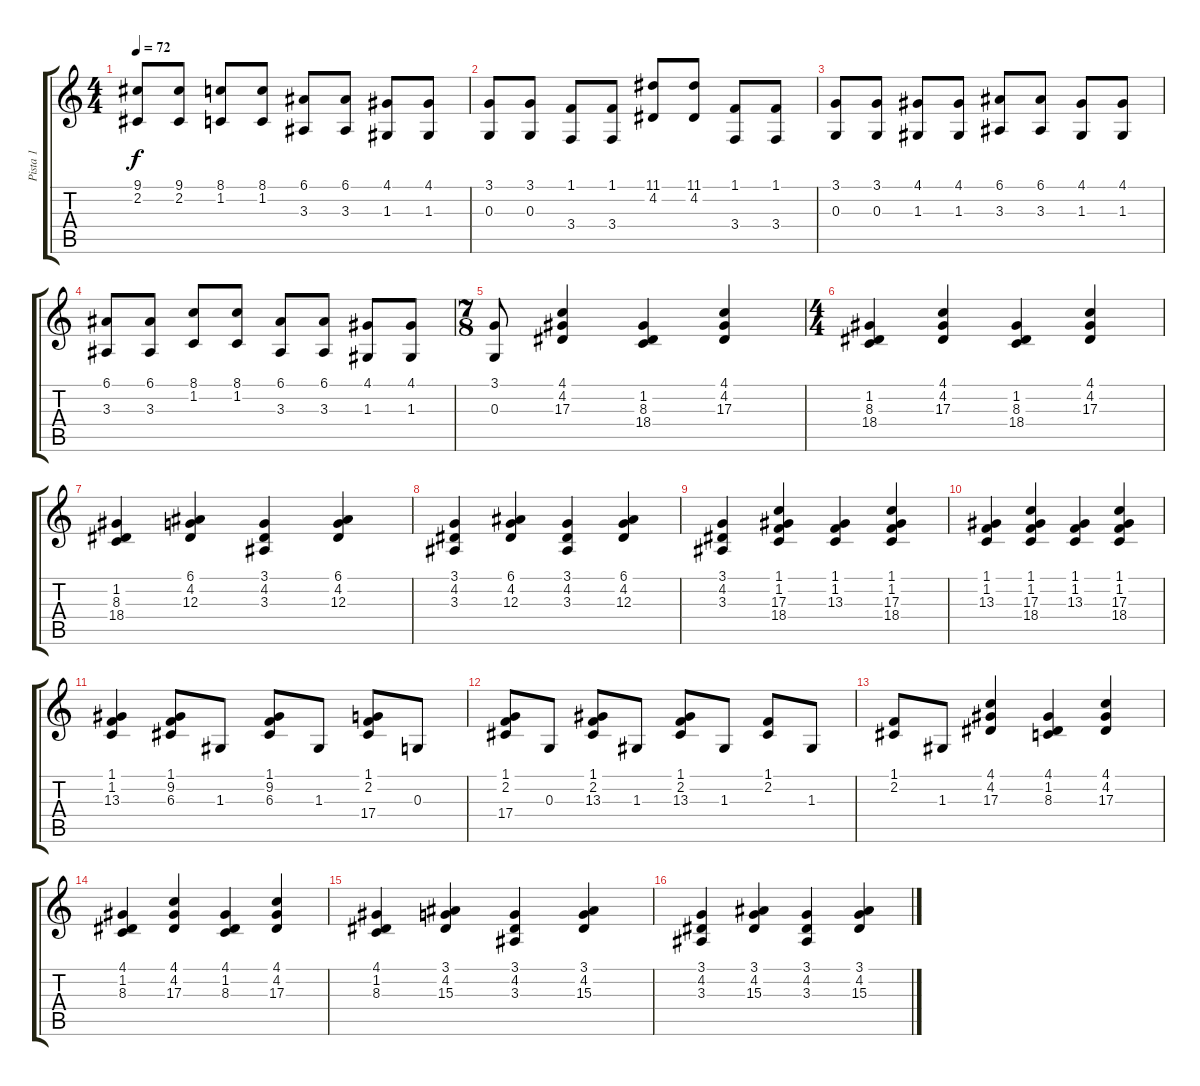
\track ("Pista 1" "Pista 1") {instrument acousticgrandpiano}
\staff {score tabs}
\tuning (E4 B3 G3 D3 A2 E2) {hide}
\ts (4 4)
\tempo 72
\clef g2
\ks c
(9.1 2.2).8{dy f} (9.1 2.2).8 (8.1 1.2).8 (8.1 1.2).8 (6.1 3.3).8 (6.1 3.3).8 (4.1 1.3).8 (4.1 1.3).8 |
(3.1 0.3).8 (3.1 0.3).8 (1.1 3.4).8 (1.1 3.4).8 (11.1 4.2).8 (11.1 4.2).8 (1.1 3.4).8 (1.1 3.4).8 |
(3.1 0.3).8 (3.1 0.3).8 (4.1 1.3).8 (4.1 1.3).8 (6.1 3.3).8 (6.1 3.3).8 (4.1 1.3).8 (4.1 1.3).8 |
(6.1 3.3).8 (6.1 3.3).8 (8.1 1.2).8 (8.1 1.2).8 (6.1 3.3).8 (6.1 3.3).8 (4.1 1.3).8 (4.1 1.3).8 |
\ts (7 8)
(3.1 0.3).8 (4.1 4.2 17.3).4 (1.2 8.3 18.4).4 (4.1 4.2 17.3).4 |
\ts (4 4)
(1.2 8.3 18.4).4 (4.1 4.2 17.3).4 (1.2 8.3 18.4).4 (4.1 4.2 17.3).4 |
(1.2 8.3 18.4).4 (6.1 4.2 12.3).4 (3.1 4.2 3.3).4 (6.1 4.2 12.3).4 |
(3.1 4.2 3.3).4 (6.1 4.2 12.3).4 (3.1 4.2 3.3).4 (6.1 4.2 12.3).4 |
(3.1 4.2 3.3).4 (1.1 1.2 17.3 18.4).4 (1.1 1.2 13.3).4 (1.1 1.2 17.3 18.4).4 |
(1.1 1.2 13.3).4 (1.1 1.2 17.3 18.4).4 (1.1 1.2 13.3).4 (1.1 1.2 17.3 18.4).4 |
(1.1 1.2 13.3).4 (1.1 9.2 6.3).8 1.3.8 (1.1 9.2 6.3).8 1.3.8 (1.1 2.2 17.4).8 0.3.8 |
(1.1 2.2 17.4).8 0.3.8 (1.1 2.2 13.3).8 1.3.8 (1.1 2.2 13.3).8 1.3.8 (1.1 2.2).8 1.3.8 |
(1.1 2.2).8 1.3.8 (4.1 4.2 17.3).4 (4.1 1.2 8.3).4 (4.1 4.2 17.3).4 |
(4.1 1.2 8.3).4 (4.1 4.2 17.3).4 (4.1 1.2 8.3).4 (4.1 4.2 17.3).4 |
(4.1 1.2 8.3).4 (3.1 4.2 15.3).4 (3.1 4.2 3.3).4 (3.1 4.2 15.3).4 |
(3.1 4.2 3.3).4 (3.1 4.2 15.3).4 (3.1 4.2 3.3).4 (3.1 4.2 15.3).4
